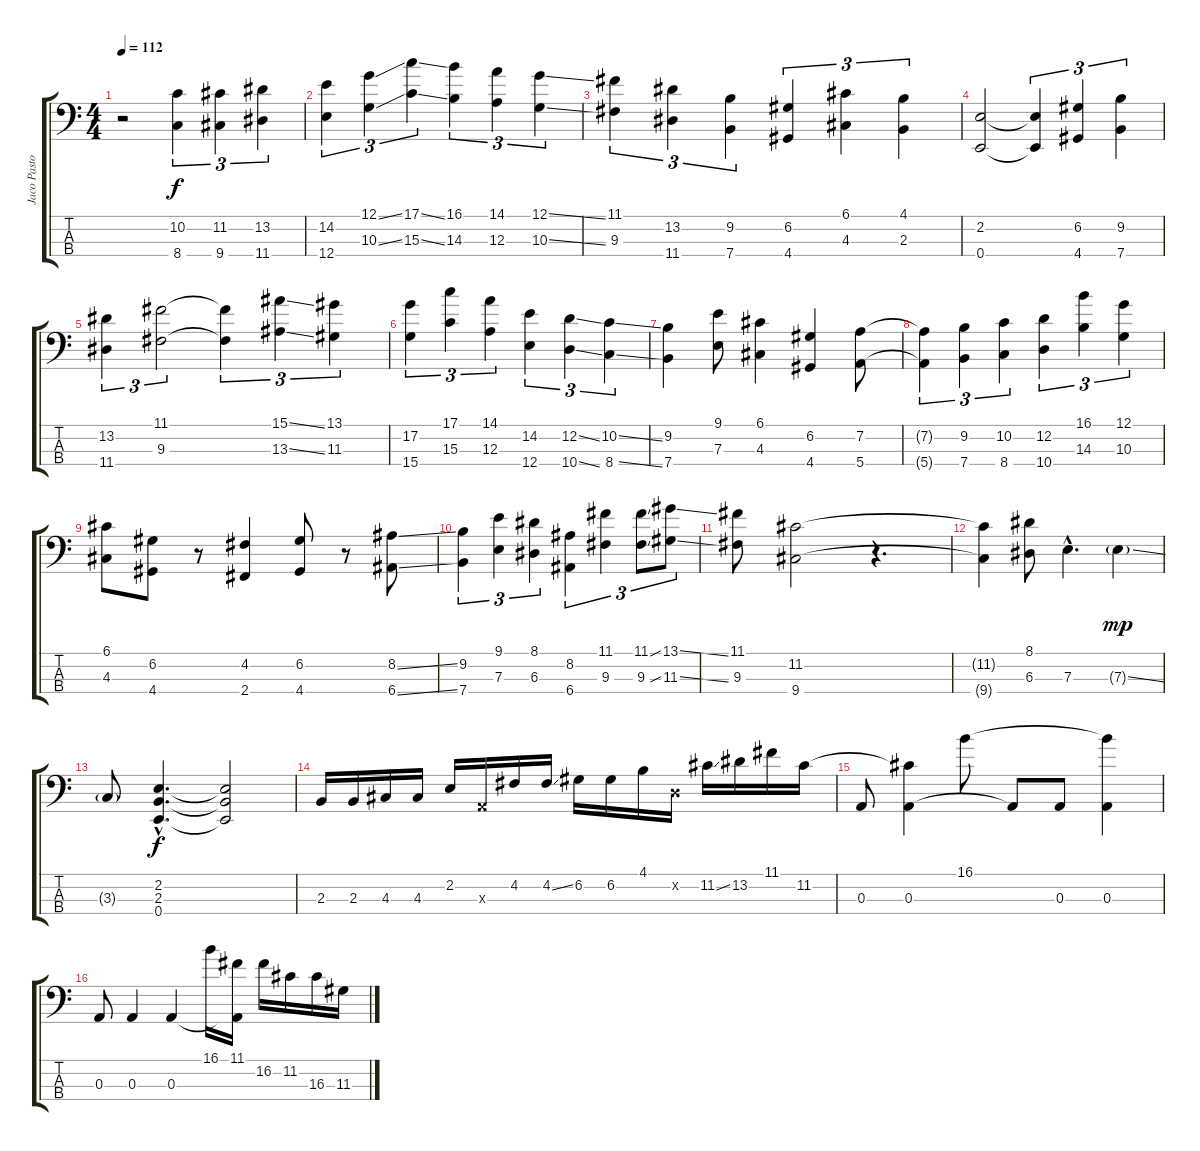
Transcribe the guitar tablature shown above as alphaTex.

\track ("Jaco Pastorius" "Jaco Pasto") {instrument fretlessbass}
\staff {score tabs}
\tuning (G2 D2 A1 E1) {hide}
\ts (4 4)
\tempo 112
\clef f4
\ks c
r.2{dy f} (10.2{t} 8.4{t}).4{tu (3 2)} (11.2 9.4).4{tu (3 2)} (13.2 11.4).4{tu (3 2)} |
(14.2 12.4).4{tu (3 2)} (12.1{ss} 10.3{ss}).4{tu (3 2)} (17.1{ss} 15.3{ss}).4{tu (3 2)} (16.1 14.3).4{tu (3 2)} (14.1 12.3).4{tu (3 2)} (12.1{ss} 10.3{ss}).4{tu (3 2)} |
(11.1 9.3).4{tu (3 2)} (13.2 11.4).4{tu (3 2)} (9.2 7.4).4{tu (3 2)} (6.2 4.4).4{tu (3 2)} (6.1 4.3).4{tu (3 2)} (4.1 2.3).4{tu (3 2)} |
(2.2 0.4).2 (2.2{t} 0.4{t}).4{tu (3 2)} (6.2 4.4).4{tu (3 2)} (9.2 7.4).4{tu (3 2)} |
(13.2 11.4).4{tu (3 2)} (11.1 9.3).2{tu (3 2)} (11.1{t} 9.3{t}).4{tu (3 2)} (15.1{ss} 13.3{ss}).4{tu (3 2)} (13.1 11.3).4{tu (3 2)} |
(17.2 15.4).4{tu (3 2)} (17.1 15.3).4{tu (3 2)} (14.1 12.3).4{tu (3 2)} (14.2 12.4).4{tu (3 2)} (12.2{ss} 10.4{ss}).4{tu (3 2)} (10.2{ss} 8.4{ss}).4{tu (3 2)} |
(9.2 7.4).4 (9.1 7.3).8 (6.1 4.3).4 (6.2 4.4).4 (7.2 5.4).8 |
(7.2{t} 5.4{t}).4{tu (3 2)} (9.2 7.4).4{tu (3 2)} (10.2 8.4).4{tu (3 2)} (12.2 10.4).4{tu (3 2)} (16.1 14.3).4{tu (3 2)} (12.1 10.3).4{tu (3 2)} |
(6.1 4.3).8 (6.2 4.4).8 r.8 (4.2 2.4).4 (6.2 4.4).8 r.8 (8.2{ss} 6.4{ss}).8 |
(9.2 7.4).4{tu (3 2)} (9.1 7.3).4{tu (3 2)} (8.1 6.3).4{tu (3 2)} (8.2 6.4).4{tu (3 2)} (11.1 9.3).4{tu (3 2)} (11.1{ss} 9.3{ss}).8{tu (3 2)} (13.1{ss} 11.3{ss}).8{tu (3 2)} |
(11.1 9.3).8 (11.2 9.4).2 r.4{d} |
(11.2{t} 9.4{t}).4 (8.1 6.3).8 7.3{hac}.4{d} 7.3{ss g}.4{dy mp} |
3.3{g}.8 (2.2{hac} 2.3{hac} 0.4{hac}).4{d dy f} (2.2{t} 2.3{t} 0.4{t}).2 |
2.3.16 2.3.16 4.3.16 4.3.16 2.2.16 0.3{x}.16 4.2.16 4.2{ss}.16 6.2.16 6.2.16 4.1.16 0.2{x}.16 11.2{ss}.16 13.2.16 11.1.16 11.2.16 |
0.3.8 (11.2{t} 0.3).4 16.1.8 0.3{t}.8 0.3.8 (16.1{t} 0.3).4 |
0.3.8 0.3.4 0.3.4 16.1.16 (11.1 0.3{t}).16 16.2.16 11.2.16 16.3.16 11.3.16
